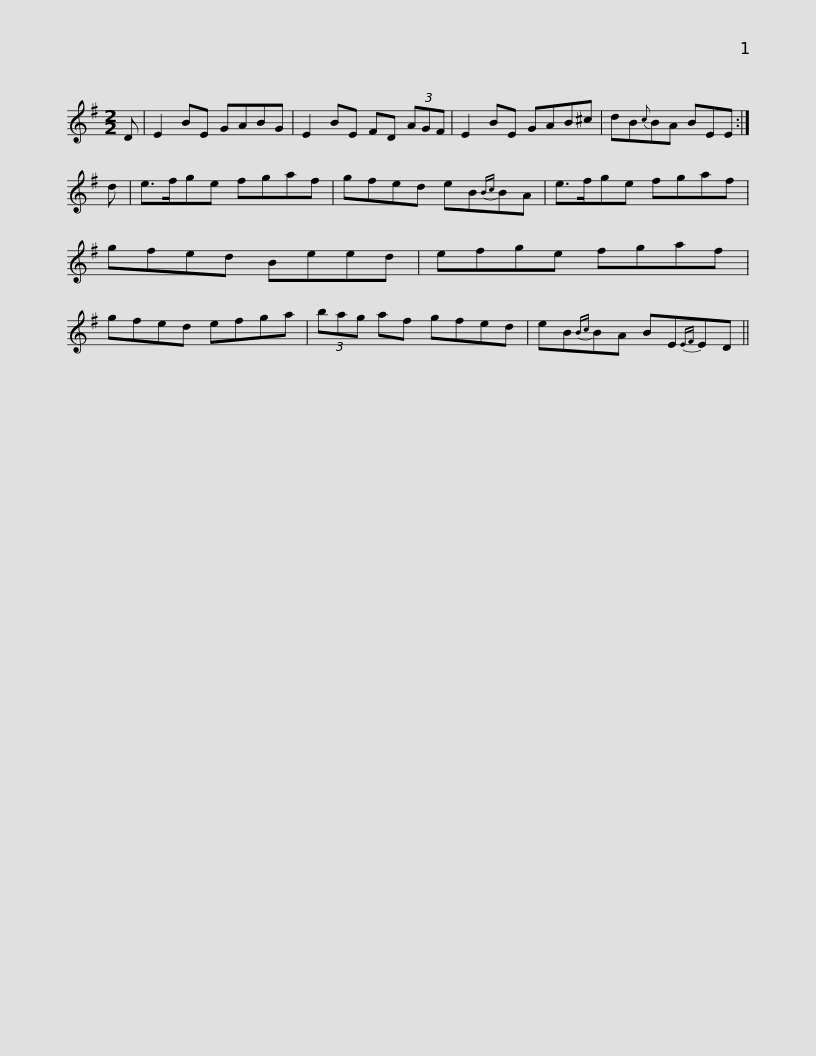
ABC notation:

X:1
L:1/8
M:2/2
I:linebreak $
K:Emin
V:1 treble
V:1
 D | E2 BE GABG | E2 BE FD (3AGF | E2 BE GAB^c | dB{c}BA BEE :| %5
 d | e>fge fgaf |$ gfed eB{Bc}BA | e>fge fgaf | gfed Beed | %10
 efge fgaf | gfed efga |$ (3bag af gfed | eB{Bc}BA BE{EF}ED || %14
